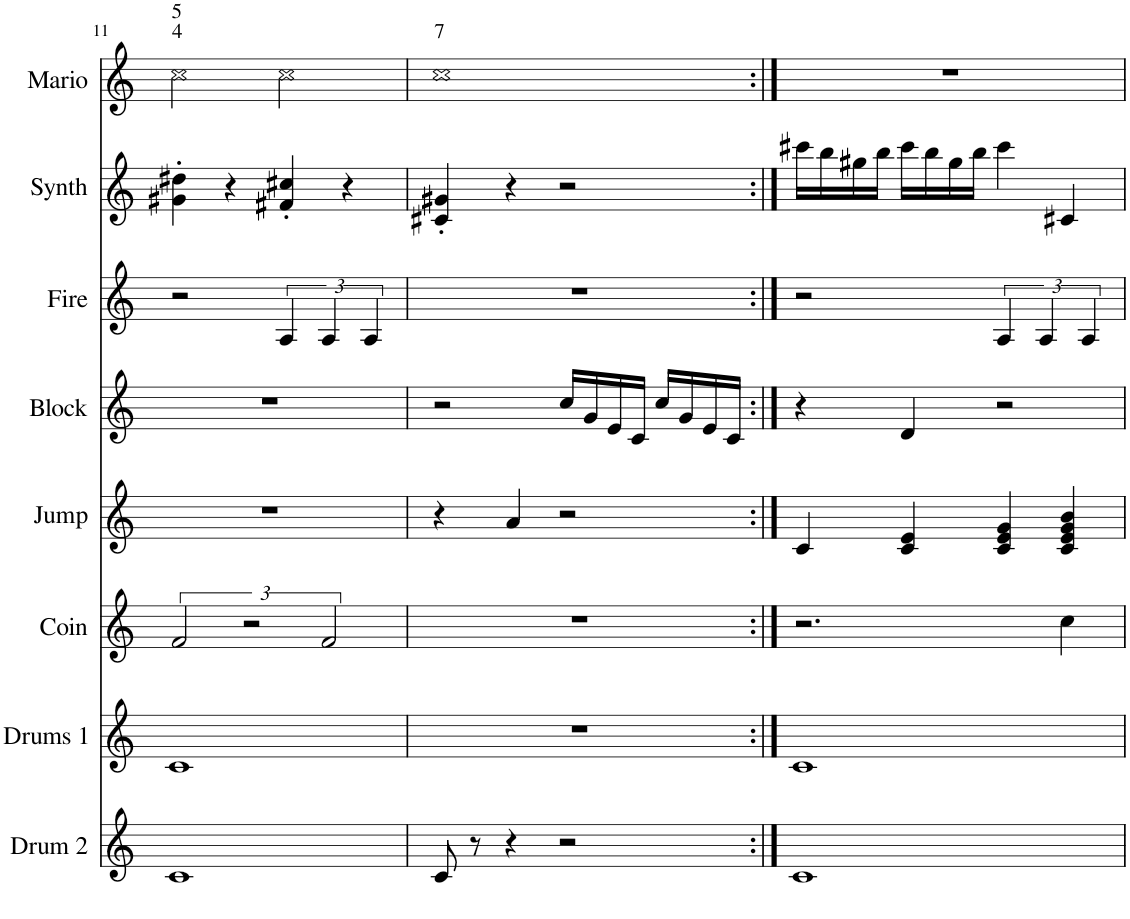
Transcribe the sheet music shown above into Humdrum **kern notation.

**kern	**kern	**kern	**kern	**kern	**kern	**kern	**kern
*part8	*part7	*part6	*part5	*part4	*part3	*part2	*part1
*staff8	*staff7	*staff6	*staff5	*staff4	*staff3	*staff2	*staff1
*I"Drum Loop 2 (synth)	*I"Drum Loop 1 (Sampled)	*I"Coin Sound	*I"Jump Sound	*I"Block Sound	*I"Fireball	*I"Synth lead	*I"Mario Sounds (varied)
*I'Drum 2	*I'Drums 1	*I'Coin	*I'Jump	*I'Block	*I'Fire	*I'Synth	*I'Mario
!!LO:PB:g=z
*clefG2	*clefG2	*clefG2	*clefG2	*clefG2	*clefG2	*clefG2	*clefG2
*k[]	*k[]	*k[]	*k[]	*k[]	*k[]	*k[]	*k[]
*M4/4	*M4/4	*M4/4	*M4/4	*M4/4	*M4/4	*M4/4	*M4/4
=11	=11	=11	=11	=11	=11	=11	=11
!	!	!	!	!	!	!	!LO:TX:a:t=4
!	!	!	!	!	!	!	!LO:TX:a:t=5
1c	1c	3f/	1r	1r	2r	4g#X\' 4dd#X\'	2cc\
.	.	.	.	.	.	4r	.
.	.	3r	.	.	.	.	.
.	.	.	.	.	6A/	4f#X/' 4cc#X/'	2cc\
.	.	3f/	.	.	6A/	.	.
.	.	.	.	.	.	4r	.
.	.	.	.	.	6A/	.	.
=12	=12	=12	=12	=12	=12	=12	=12
!	!	!	!	!	!	!	!LO:TX:a:t=7
8c/	1r	1r	4r	2r	1r	4c#X/' 4g#X/'	1cc
8r	.	.	.	.	.	.	.
4r	.	.	4a/	.	.	4r	.
2r	.	.	2r	16cc/LL	.	2r	.
.	.	.	.	16g/	.	.	.
.	.	.	.	16e/	.	.	.
.	.	.	.	16c/JJ	.	.	.
.	.	.	.	16cc/LL	.	.	.
.	.	.	.	16g/	.	.	.
.	.	.	.	16e/	.	.	.
.	.	.	.	16c/JJ	.	.	.
=13:|!	=13:|!	=13:|!	=13:|!	=13:|!	=13:|!	=13:|!	=13:|!
1c	1c	2.r	4c/	4r	2r	16ccc#X\LL	1r
.	.	.	.	.	.	16bb\	.
.	.	.	.	.	.	16gg#X\	.
.	.	.	.	.	.	16bb\JJ	.
.	.	.	4c/ 4e/	4d/	.	16ccc#\LL	.
.	.	.	.	.	.	16bb\	.
.	.	.	.	.	.	16gg#\	.
.	.	.	.	.	.	16bb\JJ	.
.	.	.	4c/ 4e/ 4g/	2r	6A/	4ccc#\	.
.	.	.	.	.	6A/	.	.
.	.	4cc\	4c/ 4e/ 4g/ 4b/	.	.	4c#X/	.
.	.	.	.	.	6A/	.	.
=	=	=	=	=	=	=	=
*-	*-	*-	*-	*-	*-	*-	*-
